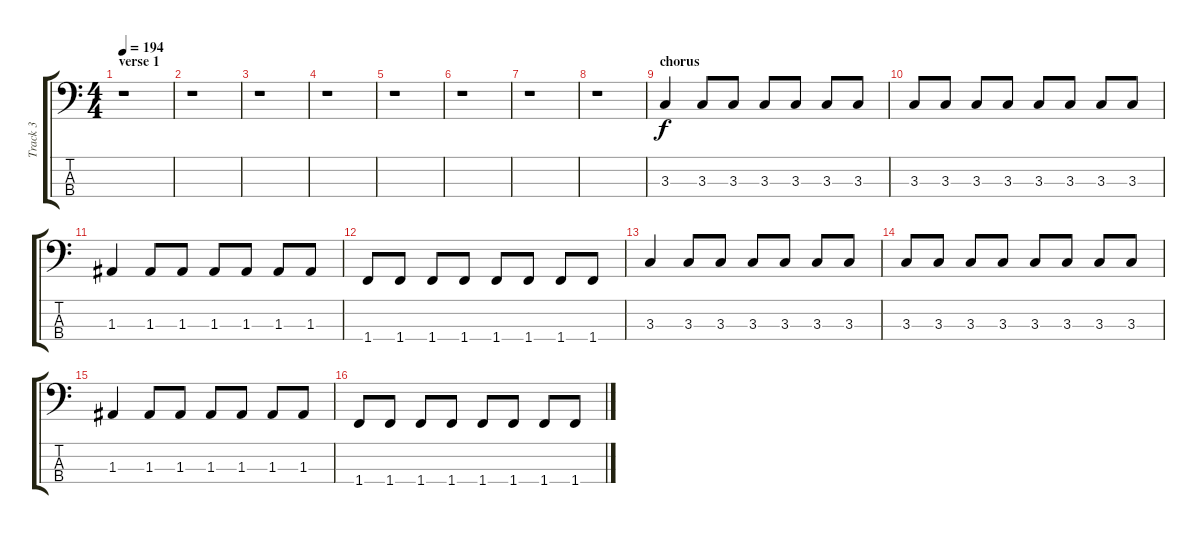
\track ("Track 3" "Track 3") {instrument electricbasspick}
\staff {score tabs}
\tuning (G2 D2 A1 E1) {hide}
\ts (4 4)
\section ("" "verse 1")
\tempo 194
\clef f4
\ks c
r.1{dy f instrument electricbasspick} |
r.1 |
r.1 |
r.1 |
r.1 |
r.1 |
r.1 |
r.1 |
\section ("" "chorus")
3.3.4 3.3.8 3.3.8 3.3.8 3.3.8 3.3.8 3.3.8 |
3.3.8 3.3.8 3.3.8 3.3.8 3.3.8 3.3.8 3.3.8 3.3.8 |
1.3.4 1.3.8 1.3.8 1.3.8 1.3.8 1.3.8 1.3.8 |
1.4.8 1.4.8 1.4.8 1.4.8 1.4.8 1.4.8 1.4.8 1.4.8 |
3.3.4 3.3.8 3.3.8 3.3.8 3.3.8 3.3.8 3.3.8 |
3.3.8 3.3.8 3.3.8 3.3.8 3.3.8 3.3.8 3.3.8 3.3.8 |
1.3.4 1.3.8 1.3.8 1.3.8 1.3.8 1.3.8 1.3.8 |
1.4.8 1.4.8 1.4.8 1.4.8 1.4.8 1.4.8 1.4.8 1.4.8
